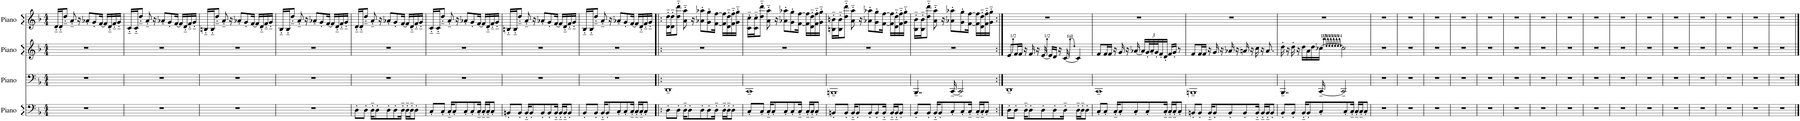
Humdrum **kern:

**kern	**kern	**kern	**kern
*part4	*part3	*part2	*part1
*staff4	*staff3	*staff2	*staff1
*I"Piano	*I"Piano	*I"Piano	*I"Piano
*I'Pno.	*I'Pno.	*I'Pno.	*I'Pno.
*clefF4	*clefF4	*clefG2	*clefG2
*k[b-]	*k[b-]	*k[b-]	*k[b-]
*M4/4	*M4/4	*M4/4	*M4/4
=1	=1	=1	=1
1r	1r	1r	16d'~/LL
.	.	.	16d'~/J
.	.	.	8dd'~/J
.	.	.	8a'~/
.	.	.	16r
.	.	.	8a-X'/L
.	.	.	8g'/
.	.	.	[16f/Jk
.	.	.	16f/LL]
.	.	.	16d'~/
.	.	.	16f'~/
.	.	.	16g'~/JJ
=2	=2	=2	=2
1r	1r	1r	16c'~/LL
.	.	.	16c'~/J
.	.	.	8dd'~/J
.	.	.	8a'~/
.	.	.	16r
.	.	.	8a-X'/L
.	.	.	8g'/
.	.	.	[16f/Jk
.	.	.	16f/LL]
.	.	.	16d'~/
.	.	.	16f'~/
.	.	.	16g'~/JJ
=3	=3	=3	=3
1r	1r	1r	16Bn'~/LL
.	.	.	16B'~/J
.	.	.	8dd'~/J
.	.	.	8a'~/
.	.	.	16r
.	.	.	8a-X'/L
.	.	.	8g'/
.	.	.	[16f/Jk
.	.	.	16f/LL]
.	.	.	16d'~/
.	.	.	16f'~/
.	.	.	16g'~/JJ
=4	=4	=4	=4
1r	1r	1r	16B-'~/LL
.	.	.	16B-'~/J
.	.	.	8dd'~/J
.	.	.	8a'~/
.	.	.	16r
.	.	.	8a-X'/L
.	.	.	8g'/
.	.	.	[16f/Jk
.	.	.	16f/LL]
.	.	.	16d'~/
.	.	.	16f'~/
.	.	.	16g'~/JJ
=5	=5	=5	=5
8D'\L	1r	1r	16d'~/LL
.	.	.	16d'~/J
8D'\J	.	.	8dd'~/J
16D'~\KL	.	.	8a'~/
8D'\	.	.	.
.	.	.	16r
8D'\	.	.	8a-X'/L
8D'\	.	.	8g'/
16D'~\Jk	.	.	[16f/Jk
16D'~\LL	.	.	16f/LL]
16D'~\J	.	.	16d'~/
8D'\J	.	.	16f'~/
.	.	.	16g'~/JJ
=6	=6	=6	=6
8C'/L	1r	1r	16c'~/LL
.	.	.	16c'~/J
8C'/J	.	.	8dd'~/J
16C'~/KL	.	.	8a'~/
8C'/	.	.	.
.	.	.	16r
8C'/	.	.	8a-X'/L
8C'/	.	.	8g'/
16C'~/Jk	.	.	[16f/Jk
16C'~/LL	.	.	16f/LL]
16C'~/J	.	.	16d'~/
8C'/J	.	.	16f'~/
.	.	.	16g'~/JJ
=7	=7	=7	=7
8BBn'/L	1r	1r	16Bn'~/LL
.	.	.	16B'~/J
8BB'/J	.	.	8dd'~/J
16BB'~/KL	.	.	8a'~/
8BB'/	.	.	.
.	.	.	16r
8BB'/	.	.	8a-X'/L
8BB'/	.	.	8g'/
16BB'~/Jk	.	.	[16f/Jk
16BB'~/LL	.	.	16f/LL]
16BB'~/J	.	.	16d'~/
8BB'/J	.	.	16f'~/
.	.	.	16g'~/JJ
=8	=8	=8	=8
8BB-'/L	1r	1r	16B-'~/LL
.	.	.	16B-'~/J
8BB-'/J	.	.	8dd'~/J
16BB-'~/KL	.	.	8a'~/
8BB-'/	.	.	.
.	.	.	16r
8C'/	.	.	8a-X'/L
8C'/	.	.	8g'/
16C'~/Jk	.	.	[16f/Jk
16C'~/LL	.	.	16f/LL]
16C'~/J	.	.	16d'~/
8C'/J	.	.	16f'~/
.	.	.	16g'~/JJ
=9!|:	=9!|:	=9!|:	=9!|:
8D'\L	1DD~	1r	16d\'~ 16dd\'~LL
.	.	.	16d\'~ 16dd\'~J
8D'\J	.	.	8dd\'~ 8ddd\'~J
16D'~\KL	.	.	8a\'~ 8aa\'~
8D'\	.	.	.
.	.	.	16r
8D'\	.	.	8a-X\' 8aa-X\'L
8D'\	.	.	8g\' 8gg\'
16D'~\Jk	.	.	[16f\ [16ff\Jk
16D'~\LL	.	.	16f\] 16ff\]LL
16D'~\J	.	.	16d\'~ 16dd\'~
8D'\J	.	.	16f\'~ 16ff\'~
.	.	.	16g\'~ 16gg\'~JJ
=10	=10	=10	=10
8C'/L	1CC~	1r	16c\'~ 16cc\'~LL
.	.	.	16c\'~ 16cc\'~J
8C'/J	.	.	8dd\'~ 8ddd\'~J
16C'~/KL	.	.	8a\'~ 8aa\'~
8C'/	.	.	.
.	.	.	16r
8C'/	.	.	8a-X\' 8aa-X\'L
8C'/	.	.	8g\' 8gg\'
16C'~/Jk	.	.	[16f\ [16ff\Jk
16C'~/LL	.	.	16f\] 16ff\]LL
16C'~/J	.	.	16d\'~ 16dd\'~
8C'/J	.	.	16f\'~ 16ff\'~
.	.	.	16g\'~ 16gg\'~JJ
=11	=11	=11	=11
8BBn'/L	1BBBn~	1r	16Bn\'~ 16bn\'~LL
.	.	.	16B\'~ 16b\'~J
8BB'/J	.	.	8dd\'~ 8ddd\'~J
16BB'~/KL	.	.	8a\'~ 8aa\'~
8BB'/	.	.	.
.	.	.	16r
8BB'/	.	.	8a-X\' 8aa-X\'L
8BB'/	.	.	8g\' 8gg\'
16BB'~/Jk	.	.	[16f\ [16ff\Jk
16BB'~/LL	.	.	16f\] 16ff\]LL
16BB'~/J	.	.	16d\'~ 16dd\'~
8BB'/J	.	.	16f\'~ 16ff\'~
.	.	.	16g\'~ 16gg\'~JJ
=12	=12	=12	=12
8BB-'/L	4..BBB-~/	1r	16B-\'~ 16b-\'~LL
.	.	.	16B-\'~ 16b-\'~J
8BB-'/J	.	.	8dd\'~ 8ddd\'~J
16BB-'~/KL	.	.	8a\'~ 8aa\'~
8BB-'/	.	.	.
.	.	.	16r
8C'/	[16CC~/	.	8a-X\' 8aa-X\'L
.	2CC~/]	.	.
8C'/	.	.	8g\' 8gg\'
16C'~/Jk	.	.	[16f\ [16ff\Jk
16C'~/LL	.	.	16f\] 16ff\]LL
16C'~/J	.	.	16d\'~ 16dd\'~
8C'/J	.	.	16f\'~ 16ff\'~
.	.	.	16g\'~ 16gg\'~JJ
=13:|!	=13:|!	=13:|!	=13:|!
8D'\L	1DD~	8e/L	1r
8D'\J	.	16f/L	.
.	.	16f/JJ	.
16D'~\KL	.	16r	.
8D'\	.	16f/	.
.	.	16r	.
8D'\	.	[16e/	.
.	.	16e/LL]	.
8D'\	.	16d/JJ	.
.	.	16r	.
16D'~\Jk	.	[16c/	.
16D'~\LL	.	4c/]	.
16D'~\J	.	.	.
8D'\J	.	.	.
=14	=14	=14	=14
8C'/L	1CC~	8f/L	1r
8C'/J	.	16f/L	.
.	.	16f/JJ	.
16C'~/KL	.	16r	.
8C'/	.	16g/	.
.	.	16r	.
8C'/	.	[16a-X/	.
.	.	16a-/LL]	.
*	*	*Xbrackettup	*
8C'/	.	48g'/L	.
.	.	48a-'/	.
.	.	48g'/J	.
.	.	16f'/	.
16C'~/Jk	.	16d'/JJ	.
16C'~/LL	.	16f/LL	.
16C'~/J	.	16g'/JJ	.
8C'/J	.	8r	.
=15	=15	=15	=15
8BBn'/L	1BBBn~	8f/L	1r
8BB'/J	.	16f/L	.
.	.	16f/JJ	.
16BB'~/KL	.	16r	.
8BB'/	.	16g/	.
.	.	16r	.
8BB'/	.	16a-X/	.
.	.	16r	.
8BB'/	.	16an/	.
.	.	16r	.
16BB'~/Jk	.	16cc\	.
16BB'~/LL	.	16r	.
16BB'~/J	.	8.a/	.
8BB'/J	.	.	.
=16	=16	=16	=16
8BB-'/L	4..BBB-~/	16dd'\	1r
.	.	16r	.
8BB-'/J	.	16dd'\	.
.	.	16r	.
16BB-'~/KL	.	16dd\LL	.
8BB-'/	.	16a\	.
.	.	16dd\	.
8C'/	[16CC~/	[16cc-X\JJ	.
.	2CC~/]	2cc-\]	.
8C'/	.	.	.
16C'~/Jk	.	.	.
16C'~/LL	.	.	.
16C'~/J	.	.	.
8C'/J	.	.	.
=17	=17	=17	=17
1r	1r	1r	1r
=18	=18	=18	=18
1r	1r	1r	1r
=19	=19	=19	=19
1r	1r	1r	1r
=20	=20	=20	=20
1r	1r	1r	1r
=21	=21	=21	=21
1r	1r	1r	1r
=22	=22	=22	=22
1r	1r	1r	1r
=23	=23	=23	=23
1r	1r	1r	1r
=24	=24	=24	=24
1r	1r	1r	1r
=25	=25	=25	=25
1r	1r	1r	1r
=26	=26	=26	=26
1r	1r	1r	1r
=27	=27	=27	=27
1r	1r	1r	1r
=28	=28	=28	=28
1r	1r	1r	1r
=29	=29	=29	=29
1r	1r	1r	1r
=30	=30	=30	=30
1r	1r	1r	1r
=31	=31	=31	=31
1r	1r	1r	1r
=32	=32	=32	=32
1r	1r	1r	1r
==	==	==	==
*-	*-	*-	*-
